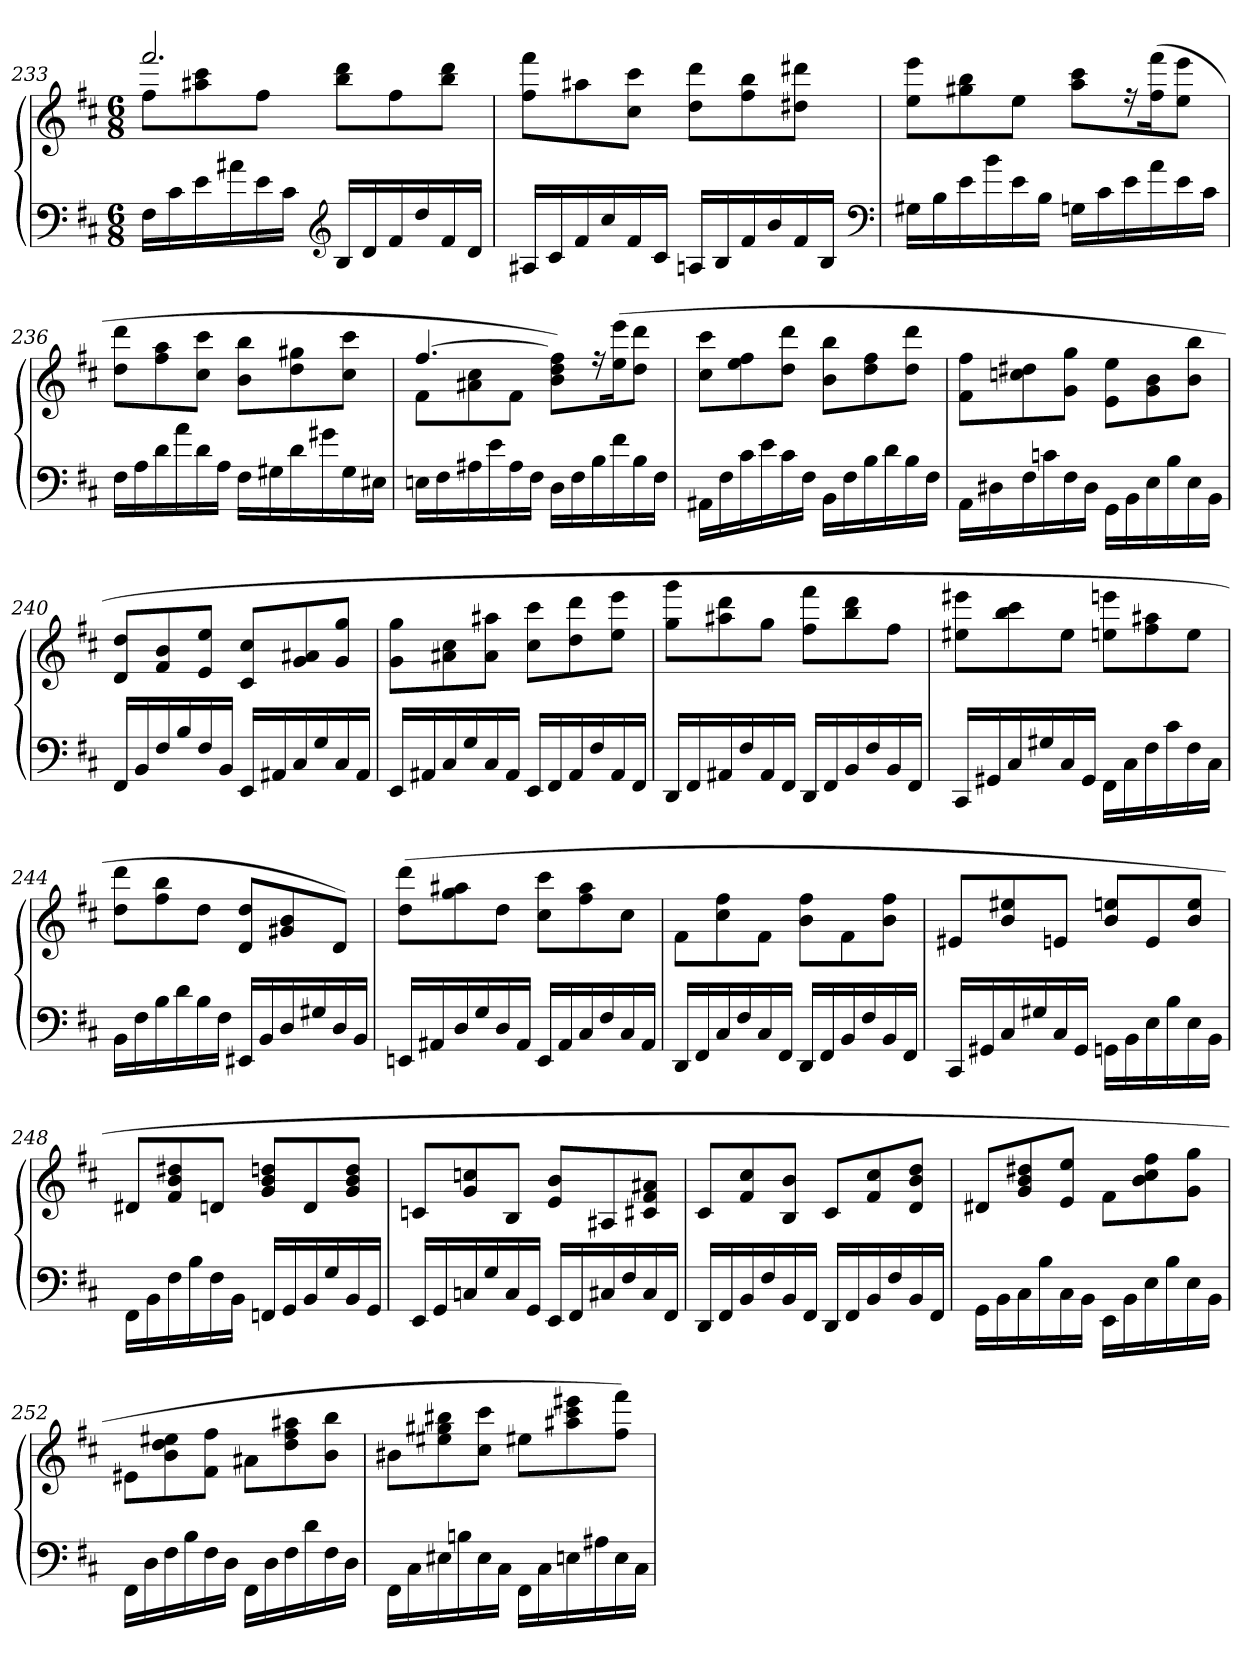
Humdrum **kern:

**kern	**kern
*part1	*part1
*staff2	*staff1
*clefF4	*clefG2
*k[f#c#]	*k[f#c#]
*M6/8	*M6/8
=233	=233
*	*^
16F#\LL	2.fff#	8ff#L
16c#	.	.
16e	.	8ccc# 8aa#X
16a#X	.	.
16e	.	8ff#J
16c#JJ	.	.
*clefG2	*	*
16B/LL	.	8ddd 8bbL
16d	.	.
16f#	.	8ff#
16dd	.	.
16f#	.	8ddd 8bbJ
16dJJ	.	.
*	*v	*v
=234	=234
16A#X/LL	8fff# 8ff#L
16c#	.
16f#	8aa#X
16cc#	.
16f#	8ccc# 8cc#J
16c#JJ	.
16An/LL	8ddd 8ddL
16B	.
16f#	8bb 8ff#
16b	.
16f#	8ddd#X 8dd#XJ
16BJJ	.
*clefF4	*
=235	=235
16G#X\LL	8eee 8eeL
16B	.
16e	8bb 8gg#X
16b	.
16e	8eeJ
16BJJ	.
16Gn\LL	8ccc# 8aaL
16c#	.
16e	16rff
16a	(>16fff# 16ff#k
16e	8eee 8eeJ
16c#JJ	.
=236	=236
16F#\LL	8ddd 8ddL
16A	.
16d	8aa 8ff#
16a	.
16d	8ccc# 8cc#J
16AJJ	.
16F#\LL	8bb 8bL
16G#X	.
16d	8gg#X 8dd
16g#X	.
16G#	8ccc# 8cc#J
16E#XJJ	.
=237	=237
*	*^
16En\LL	[4.ff#	8f#L
16F#	.	.
16A#X	.	8cc# 8a#X
16e	.	.
16A#	.	8f#J
16F#JJ	.	.
16D\LL	8ff#]\ 8dd\ 8b\L)	4.ryy
16F#	.	.
16B	16rff	.
16f#	(>16eee 16eek	.
16B	8ddd 8ddJ	.
16F#JJ	.	.
*	*v	*v
=238	=238
16AA#X\LL	8ccc# 8cc#L
16F#	.
16c#	8ff# 8ee
16e	.
16c#	8ddd 8ddJ
16F#JJ	.
16BB\LL	8bb 8bL
16F#	.
16B	8ff# 8dd
16d	.
16B	8ddd 8ddJ
16F#JJ	.
=239	=239
16AA\LL	8ff# 8f#L
16D#X	.
16F#	8dd#X 8ccn
16cn	.
16F#	8gg 8gJ
16D#JJ	.
16GG\LL	8ee 8eL
16BB	.
16E	8b 8g
16B	.
16E	8bb 8bJ
16BBJJ	.
=240	=240
16FF#/LL	8dd 8dL
16BB/	.
16F#/	8b 8f#
16B/	.
16F#/	8ee 8eJ
16BB/JJ	.
16EELL	8cc# 8c#L
16AA#X	.
16C#	8a#X 8g
16G	.
16C#	8gg 8gJ
16AA#JJ	.
=241	=241
16EELL	8gg 8gL
16AA#X	.
16C#	8cc# 8a#X
16G	.
16C#	8aa#X 8a#J
16AA#JJ	.
16EELL	8ccc# 8cc#L
16FF#	.
16AA#	8ddd 8dd
16F#	.
16AA#	8eee 8eeJ
16FF#JJ	.
=242	=242
16DDLL	8ggg 8ggL
16FF#	.
16AA#X	8ddd 8aa#X
16F#	.
16AA#	8ggJ
16FF#JJ	.
16DDLL	8fff# 8ff#L
16FF#	.
16BB	8ddd 8bb
16F#	.
16BB	8ff#J
16FF#JJ	.
=243	=243
16CC#LL	8eee#X 8ee#XL
16GG#X	.
16C#	8ccc# 8bb
16G#	.
16C#	8ee#J
16GG#JJ	.
16FF#\LL	8eeen 8eenL
16C#	.
16F#	8aa#X 8ff#
16c#	.
16F#	8eeJ
16C#JJ	.
=244	=244
16BB\LL	8ddd\ 8dd\L
16F#	.
16B	8bb 8ff#
16d	.
16B	8ddJ
16F#JJ	.
16EE#XLL	8dd 8dL
16BB	.
16D	8b 8g#X
16G#X	.
16D	8dJ)
16BBJJ	.
=245	=245
16EEnLL	(>8ddd\ 8dd\L
16AA#X	.
16D	8aa#X 8gg
16G	.
16D	8ddJ
16AA#JJ	.
16EELL	8ccc#\ 8cc#\L
16AA#	.
16C#	8aa# 8ff#
16F#	.
16C#	8cc#J
16AA#JJ	.
=246	=246
16DDLL	8f#\L
16FF#	.
16C#	8ff# 8cc#
16F#	.
16C#	8f#J
16FF#JJ	.
16DDLL	8ff#\ 8b\L
16FF#	.
16BB	8f#
16F#	.
16BB	8ff# 8bJ
16FF#JJ	.
=247	=247
16CC#LL	8e#XL
16GG#X	.
16C#	8ee#X 8b
16G#	.
16C#	8enJ
16GG#JJ	.
16GGn\LL	8een 8bL
16BB	.
16E	8e
16B	.
16E	8ee 8bJ
16BBJJ	.
=248	=248
16FF#\LL	8d#XL
16BB	.
16F#	8dd#X 8b 8f#
16B	.
16F#	8dnJ
16BBJJ	.
16FFnLL	8ddn 8b 8gL
16GG	.
16BB	8d
16G	.
16BB	8dd 8b 8gJ
16GGJJ	.
=249	=249
16EELL	8cnL
16GG	.
16Cn	8ccn 8g
16G	.
16C	8BJ
16GGJJ	.
16EELL	8b 8eL
16FF#	.
16C#X	8A#X
16F#	.
16C#	8a#X 8f# 8c#XJ
16FF#JJ	.
=250	=250
16DDLL	8c#L
16FF#	.
16BB	8cc# 8f#
16F#	.
16BB	8b 8BJ
16FF#JJ	.
16DDLL	8c#L
16FF#	.
16BB	8cc# 8f#
16F#	.
16BB	8dd 8b 8dJ
16FF#JJ	.
=251	=251
16GG\LL	8d#XL
16BB	.
16C#	8dd#X 8b 8g
16B	.
16C#	8ee 8eJ
16BBJJ	.
16EE\LL	8f#\L
16BB	.
16E	8ff# 8cc# 8b
16B	.
16E	8gg 8gJ
16BBJJ	.
=252	=252
16FF#\LL	8e#X\L
16D	.
16F#	8ee#X 8dd 8b
16B	.
16F#	8ff# 8f#J
16DJJ	.
16FF#\LL	8a#X\L
16D	.
16F#	8aa#X 8ff# 8dd
16d	.
16F#	8bb 8bJ
16DJJ	.
=253	=253
16FF#\LL	8b#X\L
16C#	.
16E#X	8bb#X 8gg#X 8ee#X
16Bn	.
16E#	8ccc# 8cc#J
16C#JJ	.
16FF#\LL	8ee#X\L
16C#	.
16En	8eee#X 8ccc# 8aa#X
16A#X	.
16E	8fff# 8ff#J)
16C#JJ	.
=	=
*-	*-
